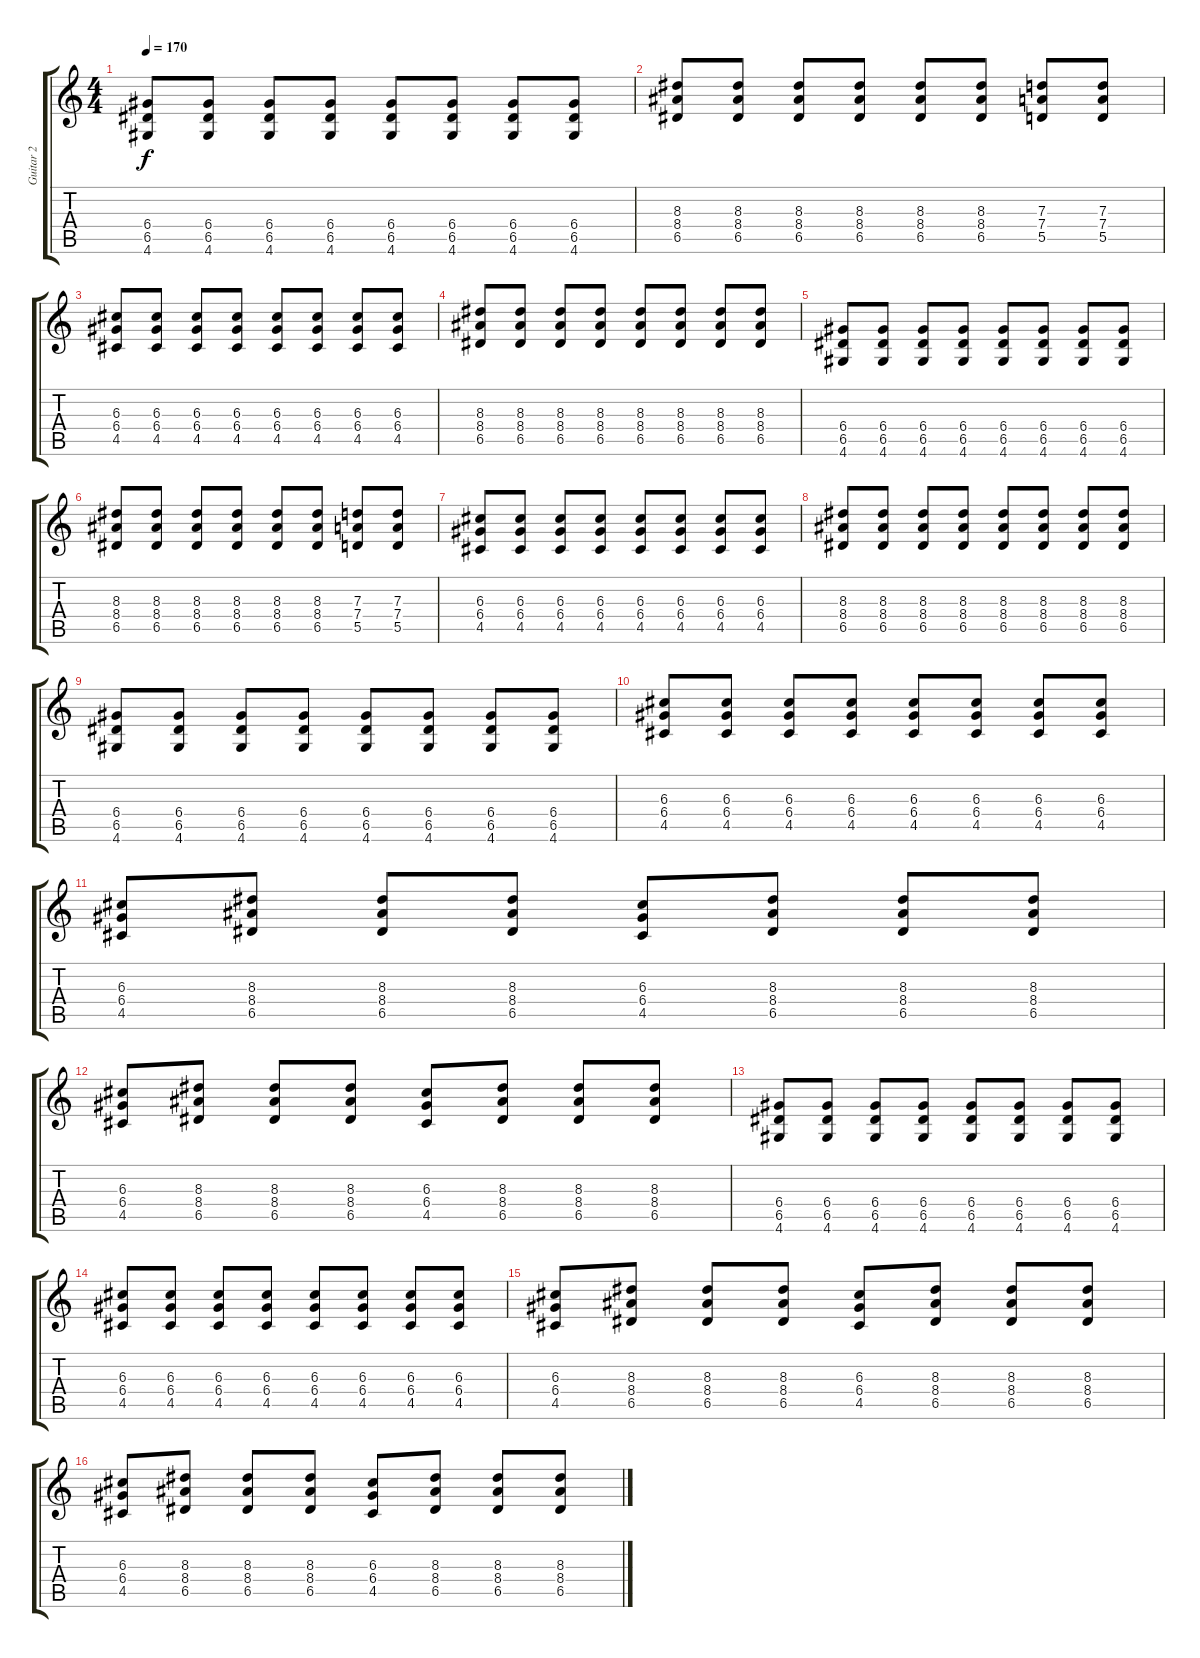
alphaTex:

\track ("Guitar 2" "Guitar 2") {instrument overdrivenguitar}
\staff {score tabs}
\tuning (E4 B3 G3 D3 A2 E2) {hide}
\ts (4 4)
\tempo 170
\clef g2
\ks c
(6.4 6.5 4.6).8{dy f} (6.4 6.5 4.6).8 (6.4 6.5 4.6).8 (6.4 6.5 4.6).8 (6.4 6.5 4.6).8 (6.4 6.5 4.6).8 (6.4 6.5 4.6).8 (6.4 6.5 4.6).8 |
(8.3 8.4 6.5).8 (8.3 8.4 6.5).8 (8.3 8.4 6.5).8 (8.3 8.4 6.5).8 (8.3 8.4 6.5).8 (8.3 8.4 6.5).8 (7.3 7.4 5.5).8 (7.3 7.4 5.5).8 |
(6.3 6.4 4.5).8 (6.3 6.4 4.5).8 (6.3 6.4 4.5).8 (6.3 6.4 4.5).8 (6.3 6.4 4.5).8 (6.3 6.4 4.5).8 (6.3 6.4 4.5).8 (6.3 6.4 4.5).8 |
(8.3 8.4 6.5).8 (8.3 8.4 6.5).8 (8.3 8.4 6.5).8 (8.3 8.4 6.5).8 (8.3 8.4 6.5).8 (8.3 8.4 6.5).8 (8.3 8.4 6.5).8 (8.3 8.4 6.5).8 |
(6.4 6.5 4.6).8 (6.4 6.5 4.6).8 (6.4 6.5 4.6).8 (6.4 6.5 4.6).8 (6.4 6.5 4.6).8 (6.4 6.5 4.6).8 (6.4 6.5 4.6).8 (6.4 6.5 4.6).8 |
(8.3 8.4 6.5).8 (8.3 8.4 6.5).8 (8.3 8.4 6.5).8 (8.3 8.4 6.5).8 (8.3 8.4 6.5).8 (8.3 8.4 6.5).8 (7.3 7.4 5.5).8 (7.3 7.4 5.5).8 |
(6.3 6.4 4.5).8 (6.3 6.4 4.5).8 (6.3 6.4 4.5).8 (6.3 6.4 4.5).8 (6.3 6.4 4.5).8 (6.3 6.4 4.5).8 (6.3 6.4 4.5).8 (6.3 6.4 4.5).8 |
(8.3 8.4 6.5).8 (8.3 8.4 6.5).8 (8.3 8.4 6.5).8 (8.3 8.4 6.5).8 (8.3 8.4 6.5).8 (8.3 8.4 6.5).8 (8.3 8.4 6.5).8 (8.3 8.4 6.5).8 |
(6.4 6.5 4.6).8 (6.4 6.5 4.6).8 (6.4 6.5 4.6).8 (6.4 6.5 4.6).8 (6.4 6.5 4.6).8 (6.4 6.5 4.6).8 (6.4 6.5 4.6).8 (6.4 6.5 4.6).8 |
(6.3 6.4 4.5).8 (6.3 6.4 4.5).8 (6.3 6.4 4.5).8 (6.3 6.4 4.5).8 (6.3 6.4 4.5).8 (6.3 6.4 4.5).8 (6.3 6.4 4.5).8 (6.3 6.4 4.5).8 |
(6.3 6.4 4.5).8 (8.3 8.4 6.5).8 (8.3 8.4 6.5).8 (8.3 8.4 6.5).8 (6.3 6.4 4.5).8 (8.3 8.4 6.5).8 (8.3 8.4 6.5).8 (8.3 8.4 6.5).8 |
(6.3 6.4 4.5).8 (8.3 8.4 6.5).8 (8.3 8.4 6.5).8 (8.3 8.4 6.5).8 (6.3 6.4 4.5).8 (8.3 8.4 6.5).8 (8.3 8.4 6.5).8 (8.3 8.4 6.5).8 |
(6.4 6.5 4.6).8 (6.4 6.5 4.6).8 (6.4 6.5 4.6).8 (6.4 6.5 4.6).8 (6.4 6.5 4.6).8 (6.4 6.5 4.6).8 (6.4 6.5 4.6).8 (6.4 6.5 4.6).8 |
(6.3 6.4 4.5).8 (6.3 6.4 4.5).8 (6.3 6.4 4.5).8 (6.3 6.4 4.5).8 (6.3 6.4 4.5).8 (6.3 6.4 4.5).8 (6.3 6.4 4.5).8 (6.3 6.4 4.5).8 |
(6.3 6.4 4.5).8 (8.3 8.4 6.5).8 (8.3 8.4 6.5).8 (8.3 8.4 6.5).8 (6.3 6.4 4.5).8 (8.3 8.4 6.5).8 (8.3 8.4 6.5).8 (8.3 8.4 6.5).8 |
(6.3 6.4 4.5).8 (8.3 8.4 6.5).8 (8.3 8.4 6.5).8 (8.3 8.4 6.5).8 (6.3 6.4 4.5).8 (8.3 8.4 6.5).8 (8.3 8.4 6.5).8 (8.3 8.4 6.5).8
